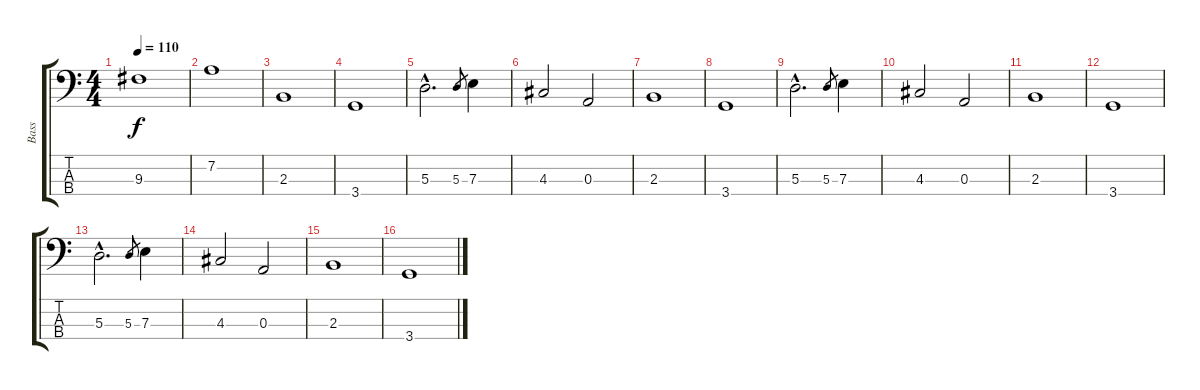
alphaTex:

\track ("Bass" "Bass") {instrument electricbassfinger}
\staff {score tabs}
\tuning (G2 D2 A1 E1) {hide}
\ts (4 4)
\tempo 110
\clef f4
\ks c
9.3.1{dy f} |
7.2.1 |
2.3.1 |
3.4.1 |
5.3{hac}.2{d} 5.3.8{gr} 7.3.4 |
4.3.2 0.3.2 |
2.3.1 |
3.4.1 |
5.3{hac}.2{d} 5.3.8{gr} 7.3.4 |
4.3.2 0.3.2 |
2.3.1 |
3.4.1 |
5.3{hac}.2{d} 5.3.8{gr} 7.3.4 |
4.3.2 0.3.2 |
2.3.1 |
3.4.1
